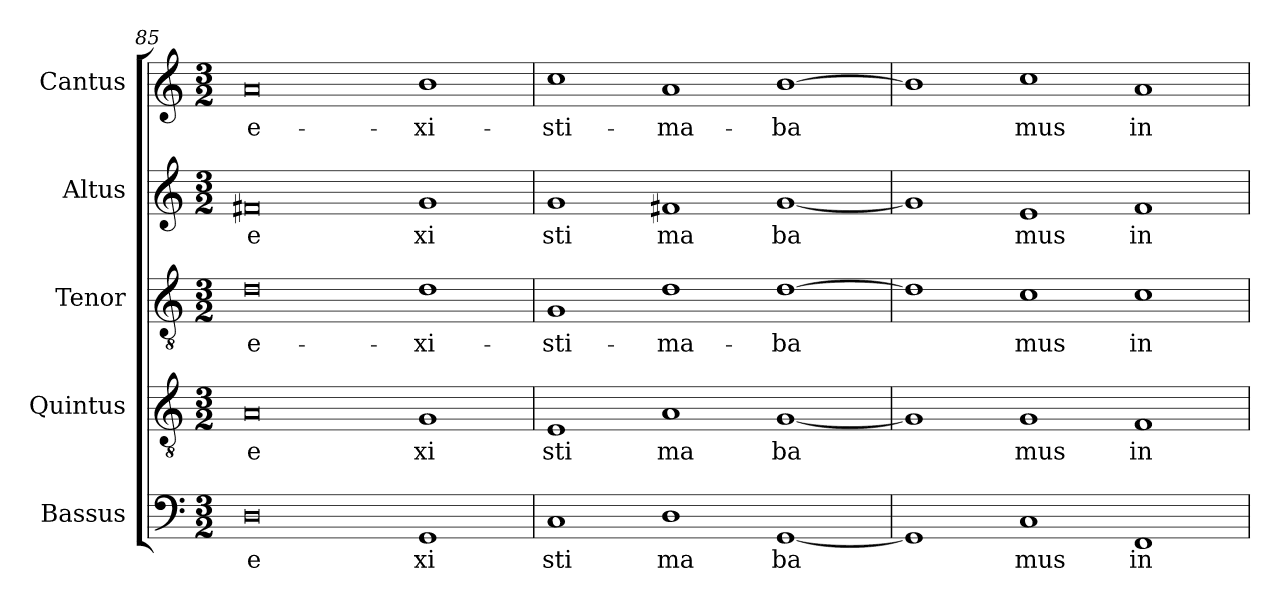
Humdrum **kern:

**kern	**text	**kern	**text	**kern	**text	**kern	**text	**kern	**text
*part5	*part5	*part4	*part4	*part3	*part3	*part2	*part2	*part1	*part1
*staff5	*staff5	*staff4	*staff4	*staff3	*staff3	*staff2	*staff2	*staff1	*staff1
*I"Bassus	*	*I"Quintus	*	*I"Tenor	*	*I"Altus	*	*I"Cantus	*
*clefF4	*	*clefGv2	*	*clefGv2	*	*clefG2	*	*clefG2	*
*k[]	*	*k[]	*	*k[]	*	*k[]	*	*k[]	*
*C:	*	*C:	*	*C:	*	*C:	*	*C:	*
*M3/2	*	*M3/2	*	*M3/2	*	*M3/2	*	*M3/2	*
=85	=85	=85	=85	=85	=85	=85	=85	=85	=85
!	!LO:LY:b:cj	!	!LO:LY:b:cj	!	!LO:LY:b:cj	!	!LO:LY:b:cj	!	!LO:LY:b:cj
0D	e	0A	e	0d	e-	0f#X	e	0a	e-
!	!LO:LY:b:cj	!	!LO:LY:b:cj	!	!LO:LY:b:cj	!	!LO:LY:b:cj	!	!LO:LY:b:cj
1GG	xi	1G	xi	1d	-xi-	1g	xi	1b	-xi-
=86	=86	=86	=86	=86	=86	=86	=86	=86	=86
!	!LO:LY:b:cj	!	!LO:LY:b:cj	!	!LO:LY:b:cj	!	!LO:LY:b:cj	!	!LO:LY:b:cj
1C	sti	1E	sti	1G	-sti-	1g	sti	1cc	-sti-
!	!LO:LY:b:cj	!	!LO:LY:b:cj	!	!LO:LY:b:cj	!	!LO:LY:b:cj	!	!LO:LY:b:cj
1D	ma	1A	ma	1d	-ma-	1f#X	ma	1a	-ma-
!	!LO:LY:b:cj	!	!LO:LY:b:cj	!	!LO:LY:b:cj	!	!LO:LY:b:cj	!	!LO:LY:b:cj
[<1GG	ba	[<1G	ba	[>1d	-ba-	[<1g	ba	[>1b	-ba-
=87	=87	=87	=87	=87	=87	=87	=87	=87	=87
!	!LO:LY:b:cj	!	!LO:LY:b:cj	!	!LO:LY:b:cj	!	!LO:LY:b:cj	!	!LO:LY:b:cj
1GG]	.	1G]	.	1d]	--	1g]	.	1b]	--
!	!LO:LY:b:cj	!	!LO:LY:b:cj	!	!LO:LY:b:cj	!	!LO:LY:b:cj	!	!LO:LY:b:cj
1C	mus	1G	mus	1c	-mus	1e	mus	1cc	-mus
!	!LO:LY:b:cj	!	!LO:LY:b:cj	!	!LO:LY:b:cj	!	!LO:LY:b:cj	!	!LO:LY:b:cj
1FF	in	1F	in	1c	in-	1f	in	1a	in-
=	=	=	=	=	=	=	=	=	=
*-	*-	*-	*-	*-	*-	*-	*-	*-	*-
